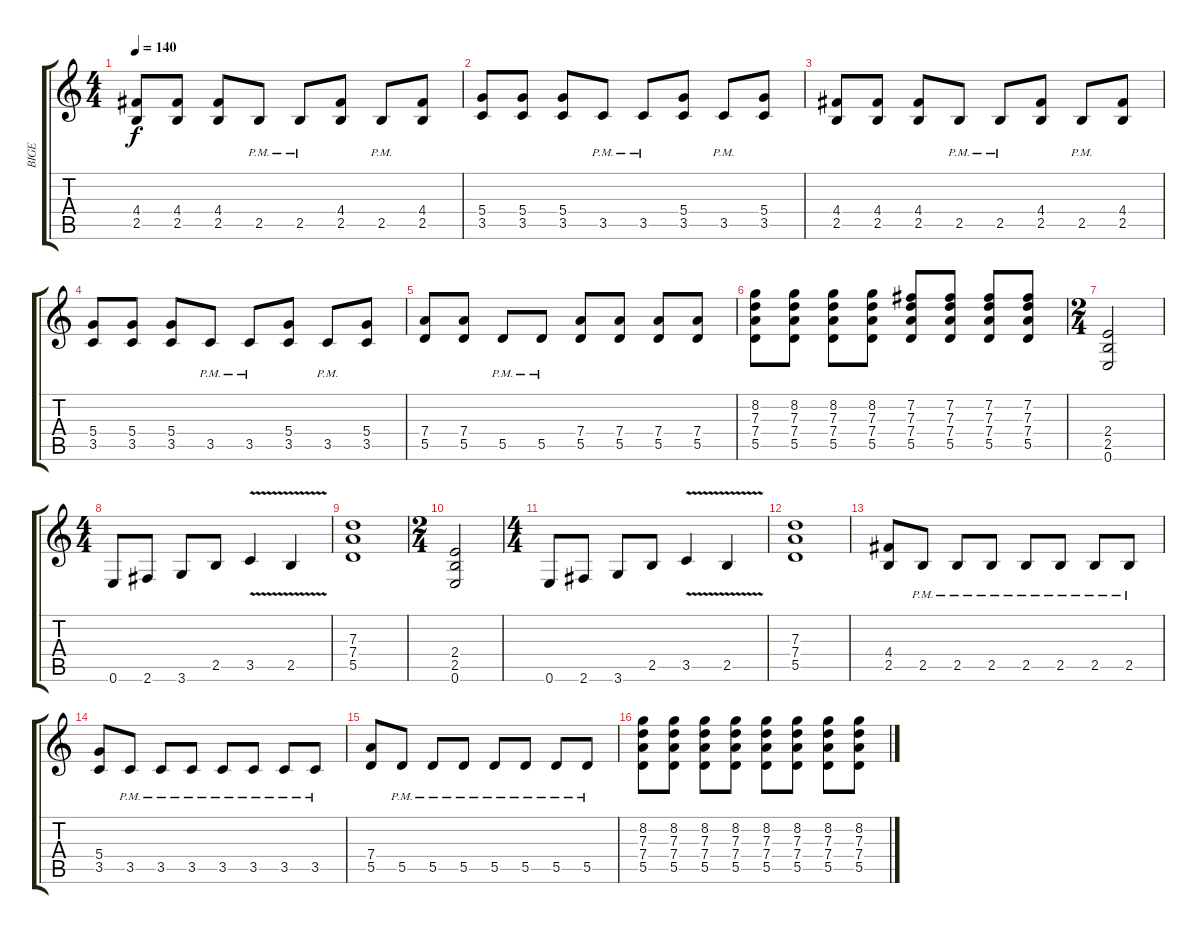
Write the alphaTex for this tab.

\track ("BIGE" "BIGE") {instrument overdrivenguitar}
\staff {score tabs}
\tuning (E4 B3 G3 D3 A2 E2) {hide}
\ts (4 4)
\tempo 140
\clef g2
\ks c
(4.4 2.5).8{dy f} (4.4 2.5).8 (4.4 2.5).8 2.5{pm}.8 2.5{pm}.8 (4.4 2.5).8 2.5{pm}.8 (4.4 2.5).8 |
(5.4 3.5).8 (5.4 3.5).8 (5.4 3.5).8 3.5{pm}.8 3.5{pm}.8 (5.4 3.5).8 3.5{pm}.8 (5.4 3.5).8 |
(4.4 2.5).8 (4.4 2.5).8 (4.4 2.5).8 2.5{pm}.8 2.5{pm}.8 (4.4 2.5).8 2.5{pm}.8 (4.4 2.5).8 |
(5.4 3.5).8 (5.4 3.5).8 (5.4 3.5).8 3.5{pm}.8 3.5{pm}.8 (5.4 3.5).8 3.5{pm}.8 (5.4 3.5).8 |
(7.4 5.5).8 (7.4 5.5).8 5.5{pm}.8 5.5{pm}.8 (7.4 5.5).8 (7.4 5.5).8 (7.4 5.5).8 (7.4 5.5).8 |
(8.2 7.3 7.4 5.5).8 (8.2 7.3 7.4 5.5).8 (8.2 7.3 7.4 5.5).8 (8.2 7.3 7.4 5.5).8 (7.2 7.3 7.4 5.5).8 (7.2 7.3 7.4 5.5).8 (7.2 7.3 7.4 5.5).8 (7.2 7.3 7.4 5.5).8 |
\ts (2 4)
(2.4 2.5 0.6).2 |
\ts (4 4)
0.6.8 2.6.8 3.6.8 2.5.8 3.5{v}.4 2.5{v}.4 |
(7.3 7.4 5.5).1 |
\ts (2 4)
(2.4 2.5 0.6).2 |
\ts (4 4)
0.6.8 2.6.8 3.6.8 2.5.8 3.5{v}.4 2.5{v}.4 |
(7.3 7.4 5.5).1 |
(4.4 2.5).8 2.5{pm}.8 2.5{pm}.8 2.5{pm}.8 2.5{pm}.8 2.5{pm}.8 2.5{pm}.8 2.5{pm}.8 |
(5.4 3.5).8 3.5{pm}.8 3.5{pm}.8 3.5{pm}.8 3.5{pm}.8 3.5{pm}.8 3.5{pm}.8 3.5{pm}.8 |
(7.4 5.5).8 5.5{pm}.8 5.5{pm}.8 5.5{pm}.8 5.5{pm}.8 5.5{pm}.8 5.5{pm}.8 5.5{pm}.8 |
(8.2 7.3 7.4 5.5).8 (8.2 7.3 7.4 5.5).8 (8.2 7.3 7.4 5.5).8 (8.2 7.3 7.4 5.5).8 (8.2 7.3 7.4 5.5).8 (8.2 7.3 7.4 5.5).8 (8.2 7.3 7.4 5.5).8 (8.2 7.3 7.4 5.5).8
